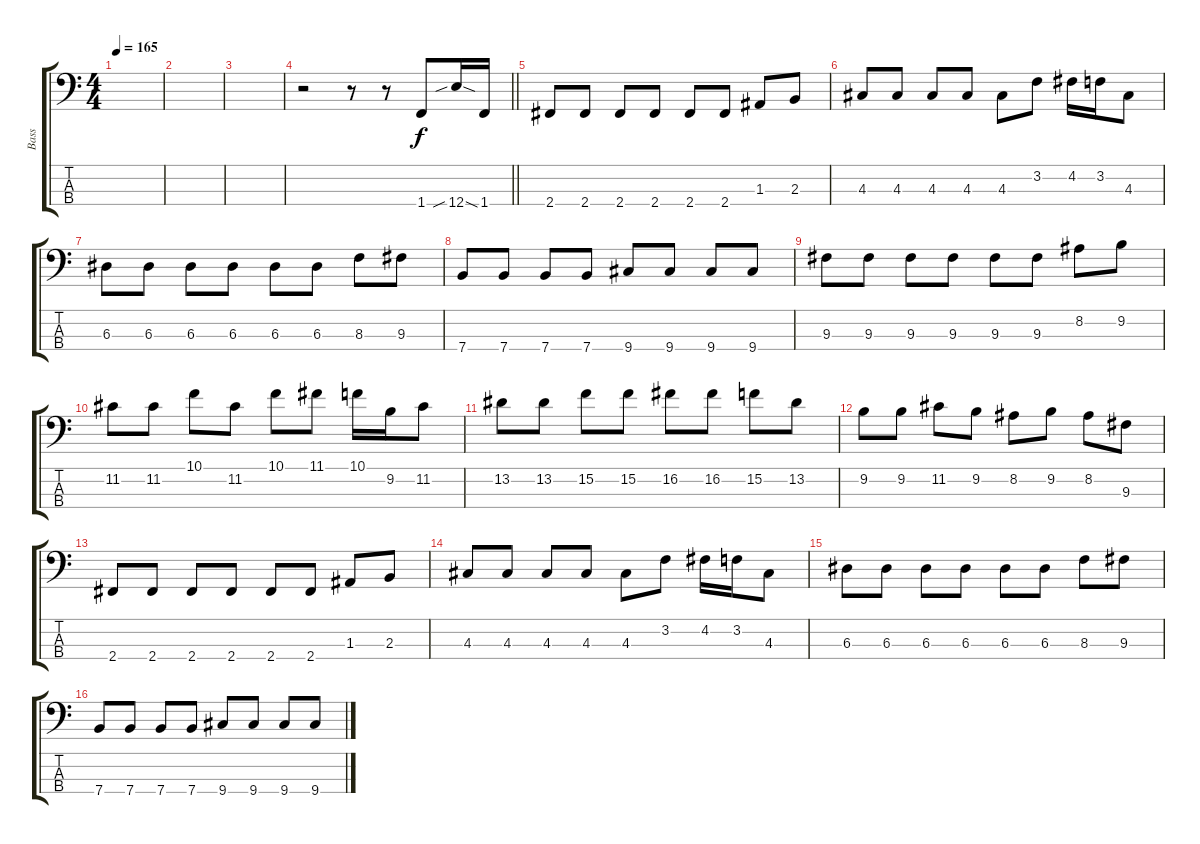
\track ("Bass" "Bass") {instrument electricbassfinger}
\staff {score tabs}
\tuning (G2 D2 A1 E1) {hide}
\ts (4 4)
\tempo 165
\clef f4
\ks c
|
|
|
\barLineRight lightlight
r.2 r.8 r.8 1.4.8 12.4{sib sod}.16 1.4.16 |
2.4.8 2.4.8 2.4.8 2.4.8 2.4.8 2.4.8 1.3.8 2.3.8 |
4.3.8 4.3.8 4.3.8 4.3.8 4.3.8 3.2.8 4.2.16 3.2.16 4.3.8 |
6.3.8 6.3.8 6.3.8 6.3.8 6.3.8 6.3.8 8.3.8 9.3.8 |
7.4.8 7.4.8 7.4.8 7.4.8 9.4.8 9.4.8 9.4.8 9.4.8 |
9.3.8 9.3.8 9.3.8 9.3.8 9.3.8 9.3.8 8.2.8 9.2.8 |
11.2.8 11.2.8{volume 16 balance 0} 10.1.8 11.2.8 10.1.8 11.1.8 10.1.16 9.2.16 11.2.8 |
13.2.8 13.2.8 15.2.8 15.2.8 16.2.8 16.2.8 15.2.8 13.2.8 |
9.2.8 9.2.8 11.2.8 9.2.8 8.2.8 9.2.8 8.2.8 9.3.8 |
2.4.8{volume 13 balance 5} 2.4.8 2.4.8 2.4.8 2.4.8 2.4.8 1.3.8 2.3.8 |
4.3.8 4.3.8 4.3.8 4.3.8 4.3.8 3.2.8 4.2.16 3.2.16 4.3.8 |
6.3.8 6.3.8 6.3.8 6.3.8 6.3.8 6.3.8 8.3.8 9.3.8 |
7.4.8 7.4.8 7.4.8 7.4.8 9.4.8 9.4.8 9.4.8 9.4.8
